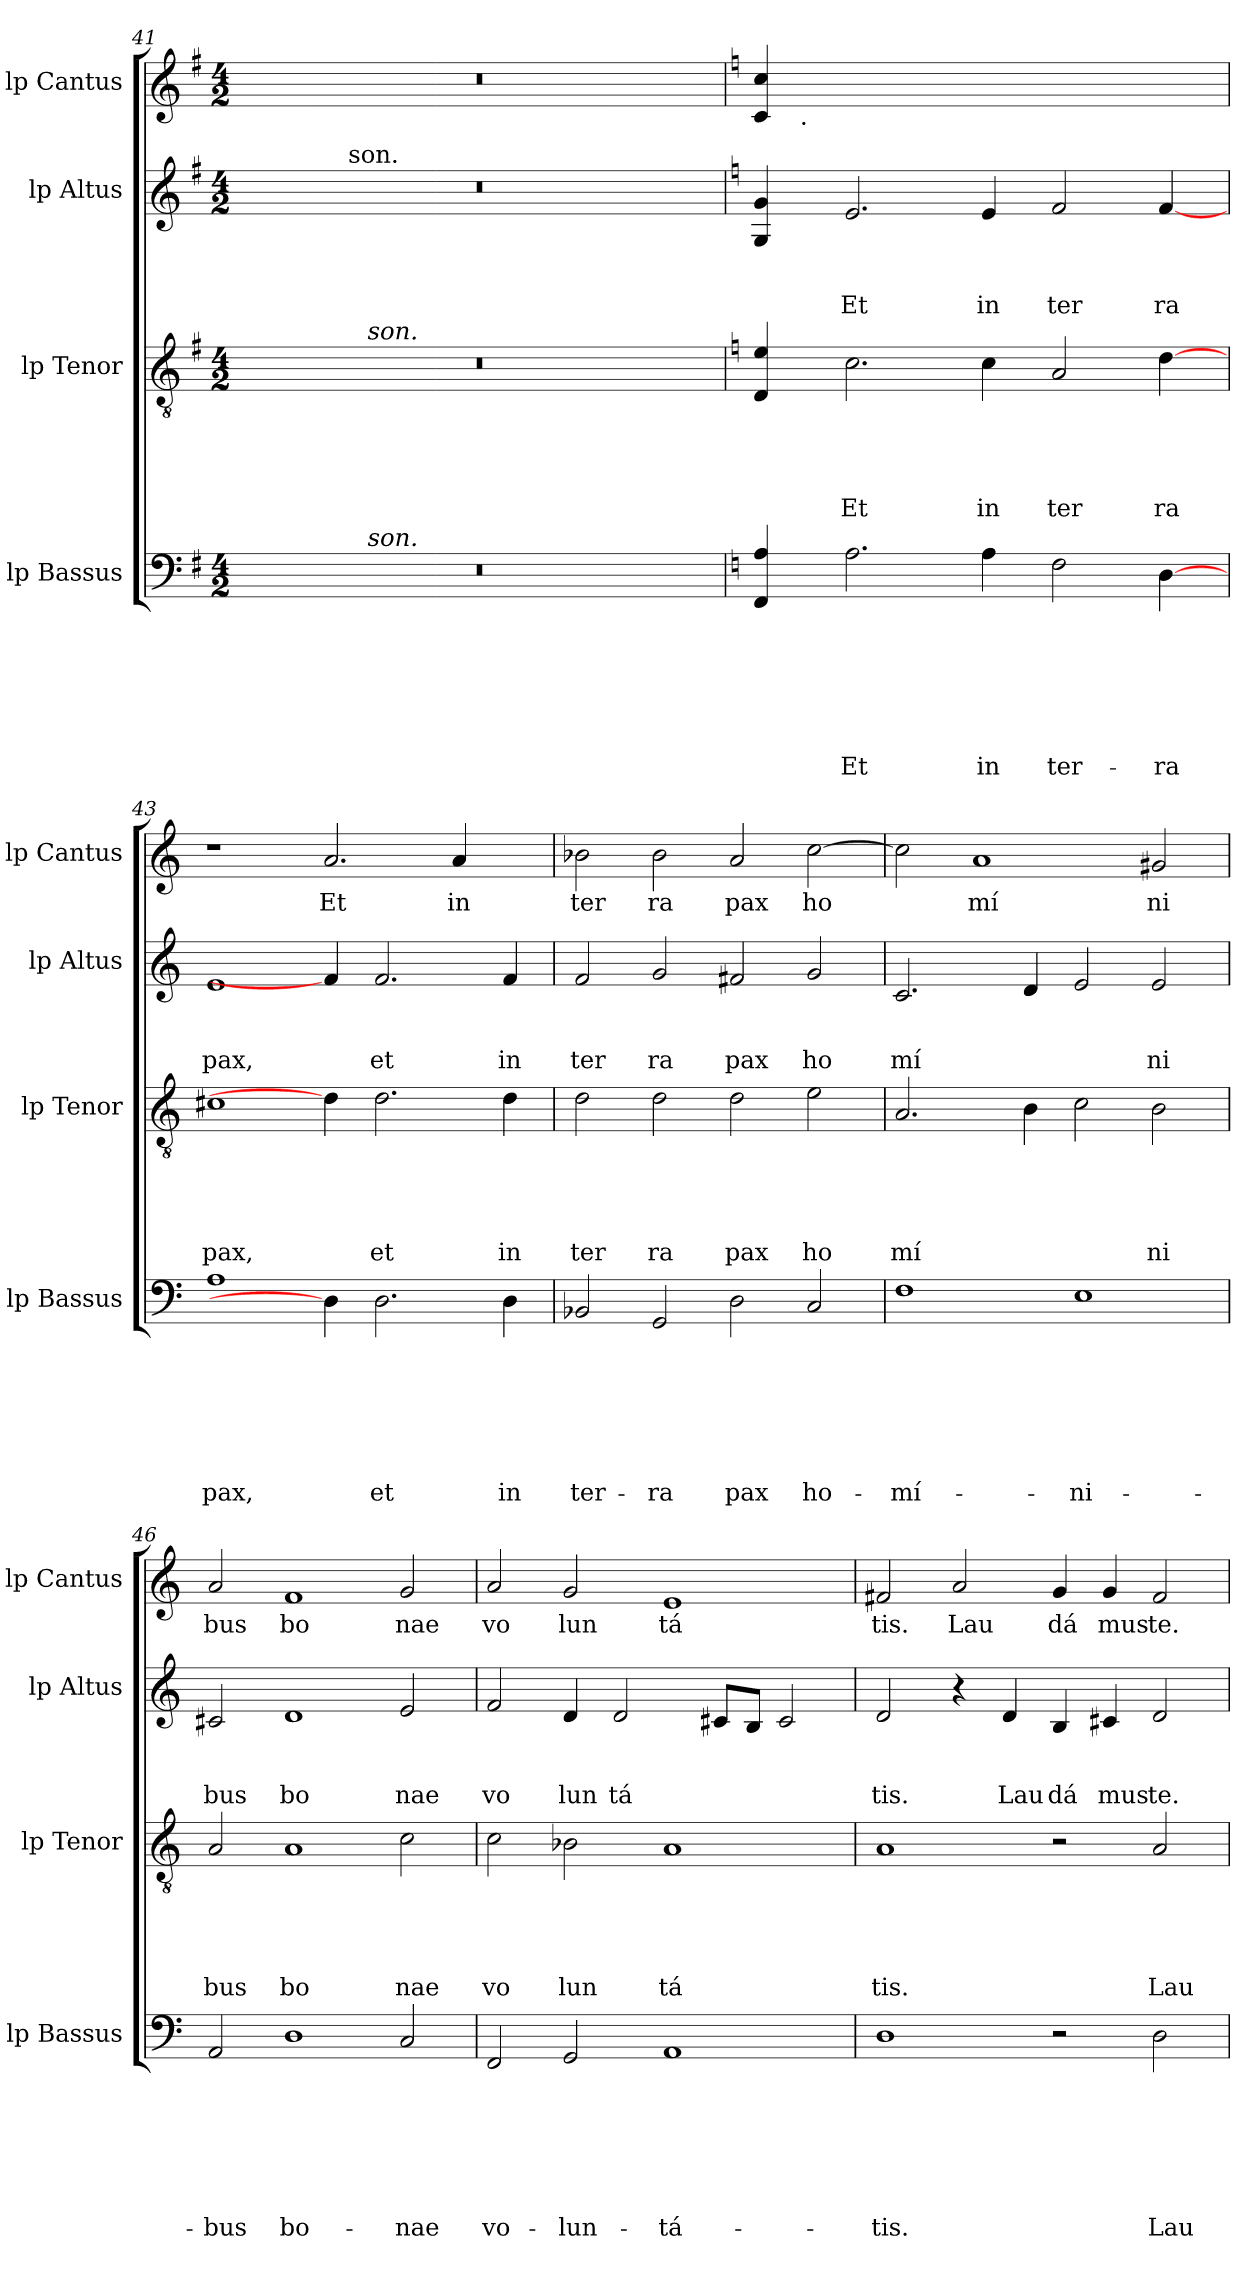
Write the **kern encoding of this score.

**kern	**text	**text	**text	**text	**text	**text	**text	**kern	**text	**text	**text	**text	**text	**kern	**text	**text	**text	**kern	**text
*part4	*part4	*part4	*part4	*part4	*part4	*part4	*part4	*part3	*part3	*part3	*part3	*part3	*part3	*part2	*part2	*part2	*part2	*part1	*part1
*staff4	*staff4	*staff4	*staff4	*staff4	*staff4	*staff4	*staff4	*staff3	*staff3	*staff3	*staff3	*staff3	*staff3	*staff2	*staff2	*staff2	*staff2	*staff1	*staff1
*I"lp Bassus	*	*	*	*	*	*	*	*I"lp Tenor	*	*	*	*	*	*I"lp Altus	*	*	*	*I"lp Cantus	*
*I'lp Bassus	*	*	*	*	*	*	*	*I'lp Tenor	*	*	*	*	*	*I'lp Altus	*	*	*	*I'lp Cantus	*
*clefF4	*	*	*	*	*	*	*	*clefGv2	*	*	*	*	*	*clefG2	*	*	*	*clefG2	*
*k[f#]	*	*	*	*	*	*	*	*k[f#]	*	*	*	*	*	*k[f#]	*	*	*	*k[f#]	*
*G:	*	*	*	*	*	*	*	*G:	*	*	*	*	*	*G:	*	*	*	*G:	*
*M4/2	*	*	*	*	*	*	*	*M4/2	*	*	*	*	*	*M4/2	*	*	*	*M4/2	*
=41	=41	=41	=41	=41	=41	=41	=41	=41	=41	=41	=41	=41	=41	=41	=41	=41	=41	=41	=41
*^	*	*	*	*	*	*	*	*^	*	*	*	*	*	*^	*	*	*	*	*
0r	4.ryy	.	.	.	.	.	.	.	0r	4.ryy	.	.	.	.	.	0r	4ryy	.	.	.	0r	.
.	.	.	.	.	.	.	.	.	.	.	.	.	.	.	.	.	16.ryy	.	.	.	.	.
!	!	!	!	!	!	!	!	!	!	!	!	!	!	!	!	!	!LO:TX:a:t=son.	!	!	!	!	!
.	.	.	.	.	.	.	.	.	.	.	.	.	.	.	.	.	1ryy	.	.	.	.	.
!	!	!	!	!	!	!	!	!	!	!LO:TX:a:i:t=son.	!	!	!	!	!	!	!	!	!	!	!	!
!	!LO:TX:a:i:t=son.	!	!	!	!	!	!	!	!	!	!	!	!	!	!	!	!	!	!	!	!	!
.	1ryy	.	.	.	.	.	.	.	.	1ryy	.	.	.	.	.	.	.	.	.	.	.	.
.	.	.	.	.	.	.	.	.	.	.	.	.	.	.	.	.	2ryy	.	.	.	.	.
.	2ryy	.	.	.	.	.	.	.	.	2ryy	.	.	.	.	.	.	.	.	.	.	.	.
.	.	.	.	.	.	.	.	.	.	.	.	.	.	.	.	.	8ryy	.	.	.	.	.
.	8ryy	.	.	.	.	.	.	.	.	8ryy	.	.	.	.	.	.	.	.	.	.	.	.
.	.	.	.	.	.	.	.	.	.	.	.	.	.	.	.	.	32ryy	.	.	.	.	.
*v	*v	*	*	*	*	*	*	*	*	*	*	*	*	*	*	*v	*v	*	*	*	*	*
*	*	*	*	*	*	*	*	*v	*v	*	*	*	*	*	*	*	*	*	*	*
!!LO:PB:g=z
=42!	=42!	=42!	=42!	=42!	=42!	=42!	=42!	=42!	=42!	=42!	=42!	=42!	=42!	=42!	=42!	=42!	=42!	=42!	=42!
*k[]	*	*	*	*	*	*	*	*k[]	*	*	*	*	*	*k[]	*	*	*	*k[]	*
*C:	*	*	*	*	*	*	*	*C:	*	*	*	*	*	*C:	*	*	*	*C:	*
*	*	*	*	*	*	*	*	*	*	*	*	*	*	*	*	*	*	*^	*
4FF/ 4A/	.	.	.	.	.	.	.	4D/ 4e/	.	.	.	.	.	4G/ 4g/	.	.	.	4c/ 4cc/	8ryy	.
!	!	!	!	!	!	!	!	!	!	!	!	!	!	!	!	!	!	!	!LO:TX:b:t=.	!
.	.	.	.	.	.	.	.	.	.	.	.	.	.	.	.	.	.	.	1...ryy	.
!	!	!	!	!	!	!	!LO:LY:b	!	!	!	!	!	!LO:LY:b	!	!	!	!LO:LY:b	!	!	!
2.A\	.	.	.	.	.	.	Et	2.c\	.	.	.	.	Et	2.e/	.	.	Et	1..ryy	.	.
!	!	!	!	!	!	!	!LO:LY:b	!	!	!	!	!	!LO:LY:b	!	!	!	!LO:LY:b	!	!	!
4A\	.	.	.	.	.	.	in	4c\	.	.	.	.	in	4e/	.	.	in	.	.	.
!	!	!	!	!	!	!	!LO:LY:b	!	!	!	!	!	!LO:LY:b	!	!	!	!LO:LY:b	!	!	!
2F\	.	.	.	.	.	.	ter-	2A/	.	.	.	.	ter	2f/	.	.	ter	.	.	.
!	!	!	!	!	!	!	!LO:LY:b	!	!	!	!	!	!LO:LY:b	!	!	!	!LO:LY:b	!	!	!
[4D\	.	.	.	.	.	.	-ra	[4d\	.	.	.	.	ra	[4f/	.	.	ra	.	.	.
=43	=43	=43	=43	=43	=43	=43	=43	=43	=43	=43	=43	=43	=43	=43	=43	=43	=43	=43	=43	=43
!	!	!	!	!	!	!	!LO:LY:b	!	!	!	!	!	!LO:LY:b	!	!	!	!LO:LY:b	!	!	!
*	*	*	*	*	*	*	*	*	*	*	*	*	*	*	*	*	*	*v	*v	*
1A	.	.	.	.	.	.	pax,	1c#X	.	.	.	.	pax,	1e	.	.	pax,	1r	.
!	!	!	!	!	!	!	!	!	!	!	!	!	!	!	!	!	!	!	!LO:LY:b
4D\]	.	.	.	.	.	.	.	4d\]	.	.	.	.	.	4f/]	.	.	.	2.a/	Et
!	!	!	!	!	!	!	!LO:LY:b	!	!	!	!	!	!LO:LY:b	!	!	!	!LO:LY:b	!	!
2.D\	.	.	.	.	.	.	et	2.d\	.	.	.	.	et	2.f/	.	.	et	.	.
!	!	!	!	!	!	!	!	!	!	!	!	!	!	!	!	!	!	!	!LO:LY:b
.	.	.	.	.	.	.	.	.	.	.	.	.	.	.	.	.	.	4a/	in
!	!	!	!	!	!	!	!LO:LY:b	!	!	!	!	!	!LO:LY:b	!	!	!	!LO:LY:b	!	!
4D\	.	.	.	.	.	.	in	4d\	.	.	.	.	in	4f/	.	.	in	4ryy	.
=44	=44	=44	=44	=44	=44	=44	=44	=44	=44	=44	=44	=44	=44	=44	=44	=44	=44	=44	=44
!	!	!	!	!	!	!	!LO:LY:b	!	!	!	!	!	!LO:LY:b	!	!	!	!LO:LY:b	!	!LO:LY:b
2BB-X/	.	.	.	.	.	.	ter-	2d\	.	.	.	.	ter	2f/	.	.	ter	2b-X\	ter
!	!	!	!	!	!	!	!LO:LY:b	!	!	!	!	!	!LO:LY:b	!	!	!	!LO:LY:b	!	!LO:LY:b
2GG/	.	.	.	.	.	.	-ra	2d\	.	.	.	.	ra	2g/	.	.	ra	2b-\	ra
!	!	!	!	!	!	!	!LO:LY:b	!	!	!	!	!	!LO:LY:b	!	!	!	!LO:LY:b	!	!LO:LY:b
2D\	.	.	.	.	.	.	pax	2d\	.	.	.	.	pax	2f#X/	.	.	pax	2a/	pax
!	!	!	!	!	!	!	!LO:LY:b	!	!	!	!	!	!LO:LY:b	!	!	!	!LO:LY:b	!	!LO:LY:b
2C/	.	.	.	.	.	.	ho-	2e\	.	.	.	.	ho	2g/	.	.	ho	[>2cc\	ho
=45	=45	=45	=45	=45	=45	=45	=45	=45	=45	=45	=45	=45	=45	=45	=45	=45	=45	=45	=45
!	!	!	!	!	!	!	!LO:LY:b	!	!	!	!	!	!LO:LY:b	!	!	!	!LO:LY:b	!	!
1F	.	.	.	.	.	.	-mí-	2.A/	.	.	.	.	mí	2.c/	.	.	mí	2cc\]	.
!	!	!	!	!	!	!	!	!	!	!	!	!	!	!	!	!	!	!	!LO:LY:b
.	.	.	.	.	.	.	.	.	.	.	.	.	.	.	.	.	.	1a	mí
.	.	.	.	.	.	.	.	4B\	.	.	.	.	.	4d/	.	.	.	.	.
!	!	!	!	!	!	!	!LO:LY:b	!	!	!	!	!	!	!	!	!	!	!	!
1E	.	.	.	.	.	.	-ni-	2c\	.	.	.	.	.	2e/	.	.	.	.	.
!	!	!	!	!	!	!	!	!	!	!	!	!	!LO:LY:b	!	!	!	!LO:LY:b	!	!LO:LY:b
.	.	.	.	.	.	.	.	2B\	.	.	.	.	ni	2e/	.	.	ni	2g#X/	ni
=46	=46	=46	=46	=46	=46	=46	=46	=46	=46	=46	=46	=46	=46	=46	=46	=46	=46	=46	=46
!	!	!	!	!	!	!	!LO:LY:b	!	!	!	!	!	!LO:LY:b	!	!	!	!LO:LY:b	!	!LO:LY:b
2AA/	.	.	.	.	.	.	-bus	2A/	.	.	.	.	bus	2c#X/	.	.	bus	2a/	bus
!	!	!	!	!	!	!	!LO:LY:b	!	!	!	!	!	!LO:LY:b	!	!	!	!LO:LY:b	!	!LO:LY:b
1D	.	.	.	.	.	.	bo-	1A	.	.	.	.	bo	1d	.	.	bo	1f	bo
!	!	!	!	!	!	!	!LO:LY:b	!	!	!	!	!	!LO:LY:b	!	!	!	!LO:LY:b	!	!LO:LY:b
2C/	.	.	.	.	.	.	-nae	2c\	.	.	.	.	nae	2e/	.	.	nae	2g/	nae
!!LO:LB:g=z
=47	=47	=47	=47	=47	=47	=47	=47	=47	=47	=47	=47	=47	=47	=47	=47	=47	=47	=47	=47
!	!	!	!	!	!	!	!LO:LY:b	!	!	!	!	!	!LO:LY:b	!	!	!	!LO:LY:b	!	!LO:LY:b
2FF/	.	.	.	.	.	.	vo-	2c\	.	.	.	.	vo	2f/	.	.	vo	2a/	vo
!	!	!	!	!	!	!	!LO:LY:b	!	!	!	!	!	!LO:LY:b	!	!	!	!LO:LY:b	!	!LO:LY:b
2GG/	.	.	.	.	.	.	-lun-	2B-X\	.	.	.	.	lun	4d/	.	.	lun	2g/	lun
!	!	!	!	!	!	!	!	!	!	!	!	!	!	!	!	!	!LO:LY:b	!	!
.	.	.	.	.	.	.	.	.	.	.	.	.	.	2d/	.	.	tá	.	.
!	!	!	!	!	!	!	!LO:LY:b	!	!	!	!	!	!LO:LY:b	!	!	!	!	!	!LO:LY:b
1AA	.	.	.	.	.	.	-tá-	1A	.	.	.	.	tá	.	.	.	.	1e	tá
.	.	.	.	.	.	.	.	.	.	.	.	.	.	8c#X/L	.	.	.	.	.
.	.	.	.	.	.	.	.	.	.	.	.	.	.	8B/J	.	.	.	.	.
.	.	.	.	.	.	.	.	.	.	.	.	.	.	2c#/	.	.	.	.	.
=48	=48	=48	=48	=48	=48	=48	=48	=48	=48	=48	=48	=48	=48	=48	=48	=48	=48	=48	=48
!	!	!	!	!	!	!	!LO:LY:b	!	!	!	!	!	!LO:LY:b	!	!	!	!LO:LY:b	!	!LO:LY:b
1D	.	.	.	.	.	.	-tis.	1A	.	.	.	.	tis.	2d/	.	.	tis.	2f#X/	tis.
!	!	!	!	!	!	!	!	!	!	!	!	!	!	!	!	!	!	!	!LO:LY:b
.	.	.	.	.	.	.	.	.	.	.	.	.	.	4r	.	.	.	2a/	Lau
!	!	!	!	!	!	!	!	!	!	!	!	!	!	!	!	!	!LO:LY:b	!	!
.	.	.	.	.	.	.	.	.	.	.	.	.	.	4d/	.	.	Lau	.	.
!	!	!	!	!	!	!	!	!	!	!	!	!	!	!	!	!	!LO:LY:b	!	!LO:LY:b
2r	.	.	.	.	.	.	.	2r	.	.	.	.	.	4B/	.	.	dá	4g/	dá
!	!	!	!	!	!	!	!	!	!	!	!	!	!	!	!	!	!LO:LY:b	!	!LO:LY:b
.	.	.	.	.	.	.	.	.	.	.	.	.	.	4c#X/	.	.	mus	4g/	mus
!	!	!	!	!	!	!	!LO:LY:b	!	!	!	!	!	!LO:LY:b	!	!	!	!LO:LY:b	!	!LO:LY:b
2D\	.	.	.	.	.	.	Lau-	2A/	.	.	.	.	Lau	2d/	.	.	te.	2f#/	te.
=	=	=	=	=	=	=	=	=	=	=	=	=	=	=	=	=	=	=	=
*-	*-	*-	*-	*-	*-	*-	*-	*-	*-	*-	*-	*-	*-	*-	*-	*-	*-	*-	*-
